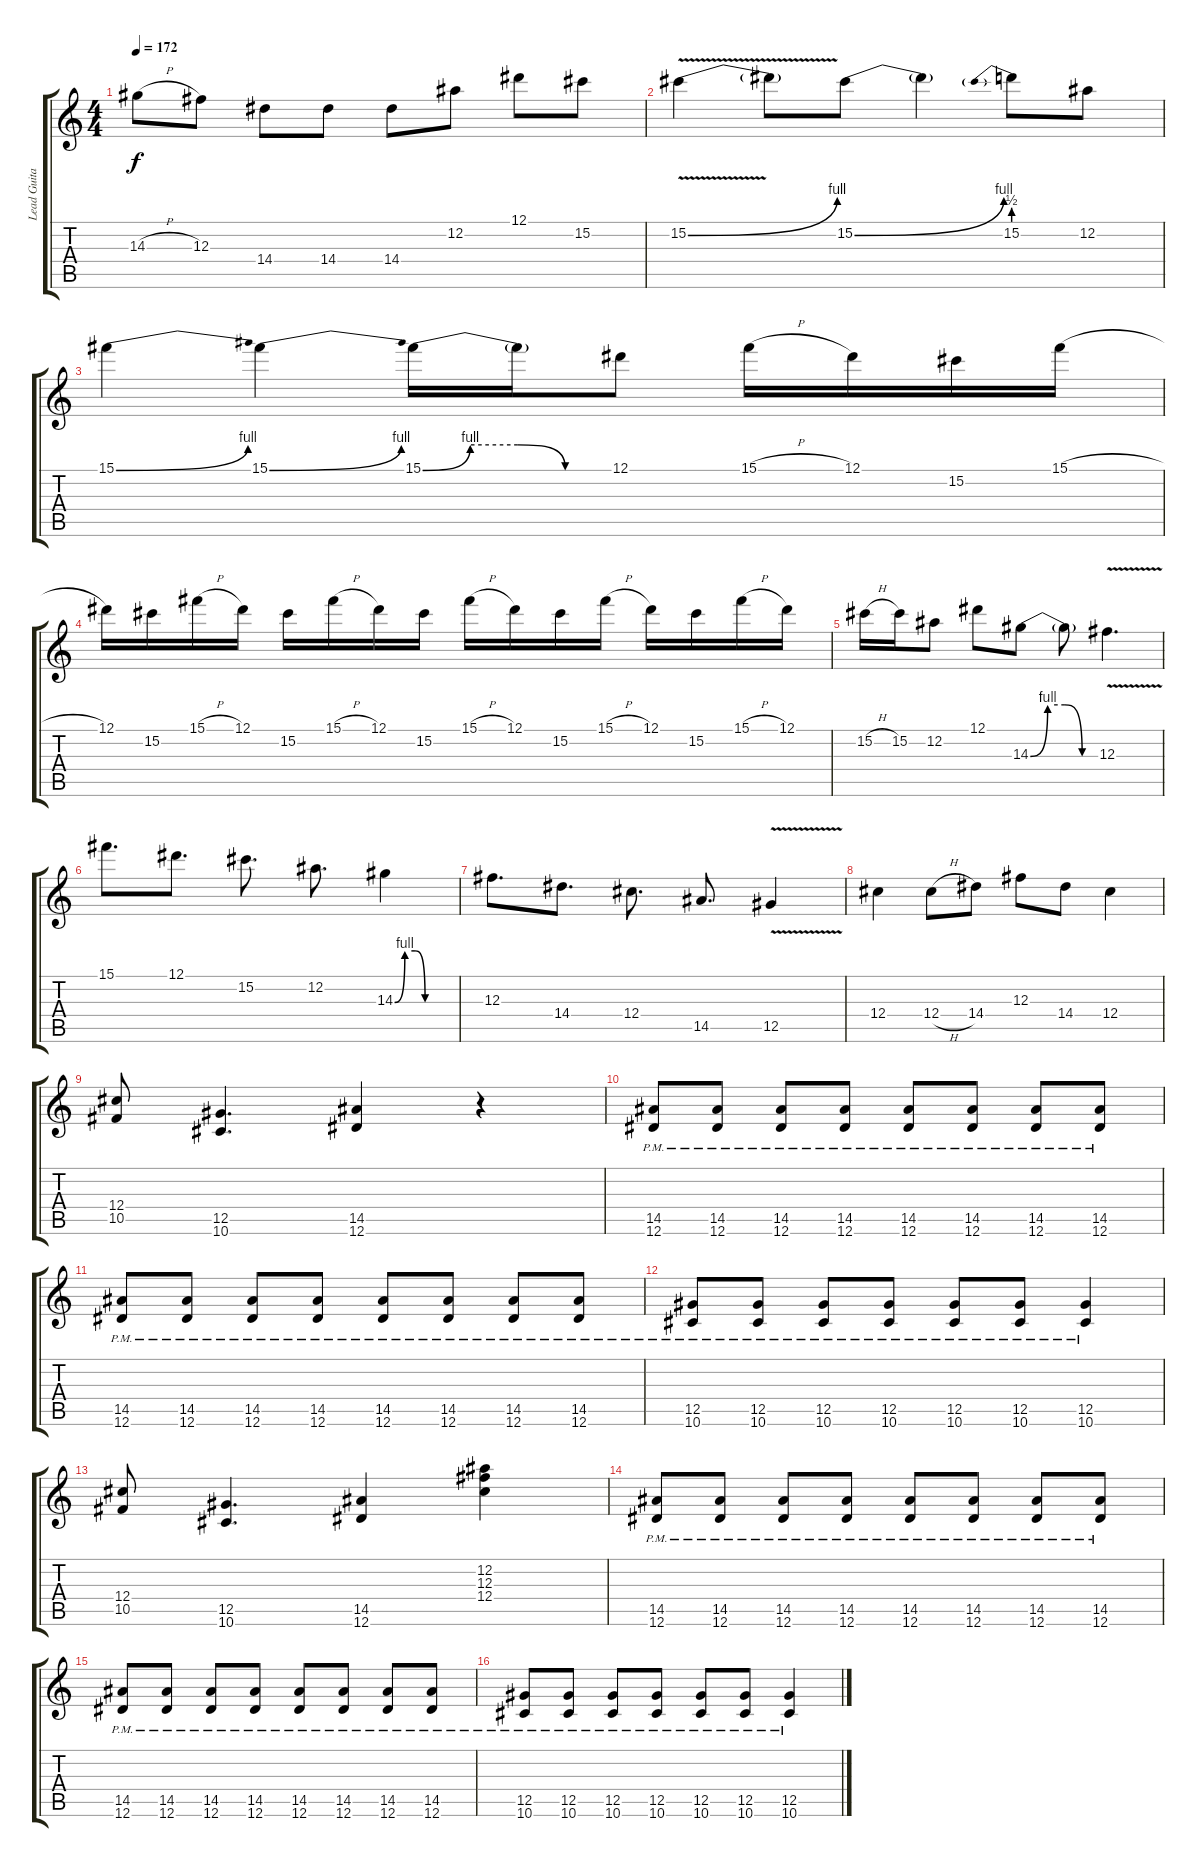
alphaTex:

\track ("Lead Guitar" "Lead Guita") {instrument distortionguitar}
\staff {score tabs}
\tuning (Eb4 Bb3 Gb3 Db3 Ab2 Eb2) {hide}
\ts (4 4)
\tempo 172
\clef g2
\ks c
14.3{h}.8{dy f} 12.3.8 14.4.8 14.4.8 14.4.8 12.2.8 12.1.8 15.2.8 |
15.2{be (bend 0 0 60 4) v}.4 15.2{t}.8 15.2{be (bend 0 0 60 4)}.8 15.2{t}.4 15.2{be (prebend 0 2 60 2)}.8 12.2.8 |
15.1{be (bend 0 0 60 4)}.4 15.1{be (bend 0 0 60 4)}.4 15.1{be (custom 0 0 15 4 30 4 45 0 60 0)}.16 15.1{t}.16 12.1.8 15.1{h}.16 12.1.16 15.2.16 15.1{h}.16 |
12.1.16 15.2.16 15.1{h}.16 12.1.16 15.2.16 15.1{h}.16 12.1.16 15.2.16 15.1{h}.16 12.1.16 15.2.16 15.1{h}.16 12.1.16 15.2.16 15.1{h}.16 12.1.16 |
15.2{h}.16 15.2.16 12.2.8 12.1.8 14.3{be (custom 0 0 15 4 30 4 45 0 60 0)}.8 14.3{t}.8 12.3{v}.4{d} |
15.1.8{d} 12.1.8{d} 15.2.8{d} 12.2.8{d} 14.3{be (custom 0 0 10 4 20 4 30 0 60 0)}.4 |
12.3.8{d} 14.4.8{d} 12.4.8{d} 14.5.8{d} 12.5{v}.4 |
12.4.4 12.4{h}.8 14.4.8 12.3.8 14.4.8 12.4.4 |
(12.4 10.5).8 (12.5 10.6).4{d} (14.5 12.6).4 r.4 |
(14.5{pm} 12.6{pm}).8 (14.5{pm} 12.6{pm}).8 (14.5{pm} 12.6{pm}).8 (14.5{pm} 12.6{pm}).8 (14.5{pm} 12.6{pm}).8 (14.5{pm} 12.6{pm}).8 (14.5{pm} 12.6{pm}).8 (14.5{pm} 12.6{pm}).8 |
(14.5{pm} 12.6{pm}).8 (14.5{pm} 12.6{pm}).8 (14.5{pm} 12.6{pm}).8 (14.5{pm} 12.6{pm}).8 (14.5{pm} 12.6{pm}).8 (14.5{pm} 12.6{pm}).8 (14.5{pm} 12.6{pm}).8 (14.5{pm} 12.6{pm}).8 |
(12.5{pm} 10.6{pm}).8 (12.5{pm} 10.6{pm}).8 (12.5{pm} 10.6{pm}).8 (12.5{pm} 10.6{pm}).8 (12.5{pm} 10.6{pm}).8 (12.5{pm} 10.6{pm}).8 (12.5{pm} 10.6{pm}).4 |
(12.4 10.5).8 (12.5 10.6).4{d} (14.5 12.6).4 (12.2 12.3 12.4).4 |
(14.5{pm} 12.6{pm}).8 (14.5{pm} 12.6{pm}).8 (14.5{pm} 12.6{pm}).8 (14.5{pm} 12.6{pm}).8 (14.5{pm} 12.6{pm}).8 (14.5{pm} 12.6{pm}).8 (14.5{pm} 12.6{pm}).8 (14.5{pm} 12.6{pm}).8 |
(14.5{pm} 12.6{pm}).8 (14.5{pm} 12.6{pm}).8 (14.5{pm} 12.6{pm}).8 (14.5{pm} 12.6{pm}).8 (14.5{pm} 12.6{pm}).8 (14.5{pm} 12.6{pm}).8 (14.5{pm} 12.6{pm}).8 (14.5{pm} 12.6{pm}).8 |
(12.5{pm} 10.6{pm}).8 (12.5{pm} 10.6{pm}).8 (12.5{pm} 10.6{pm}).8 (12.5{pm} 10.6{pm}).8 (12.5{pm} 10.6{pm}).8 (12.5{pm} 10.6{pm}).8 (12.5{pm} 10.6{pm}).4
